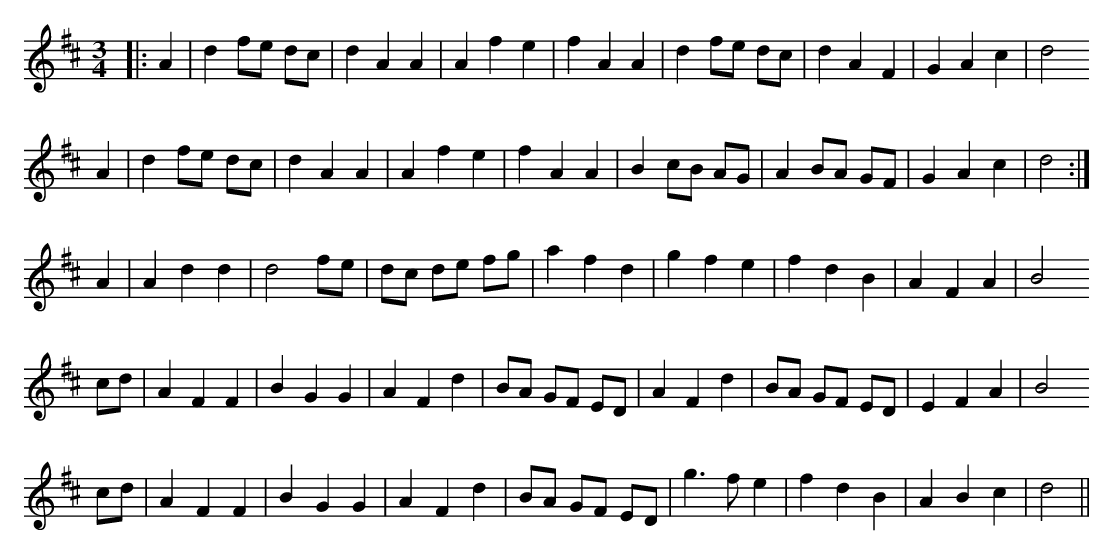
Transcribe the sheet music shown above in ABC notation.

X:1
M:3/4
K:D
|:A2|d2 fe dc|d2 A2 A2|A2 f2 e2|f2 A2 A2|d2 fe dc|d2 A2 F2|G2 A2 c2|d4
A2|d2 fe dc|d2 A2 A2|A2 f2 e2|f2 A2 A2|B2 cB AG|A2 BA GF|G2 A2 c2|d4:|
A2|A2 d2 d2|d4 fe|dc de fg|a2 f2 d2|g2 f2 e2|f2 d2 B2|A2 F2 A2|B4
cd|A2 F2 F2|B2 G2 G2|A2 F2 d2|BA GF ED|A2 F2 d2|BA GF ED|E2 F2 A2|B4
cd|A2 F2 F2|B2 G2 G2|A2 F2 d2|BA GF ED|g3 f e2|f2 d2 B2|A2 B2 c2|d4||
